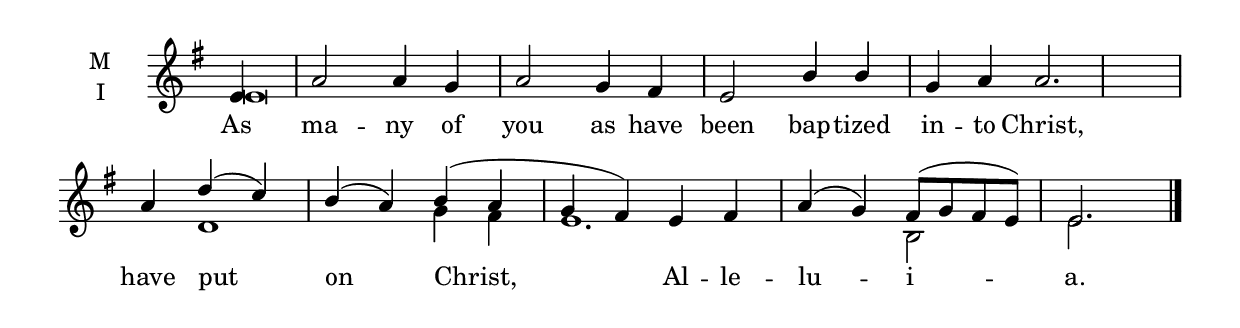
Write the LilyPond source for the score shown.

\version "2.18.2"

% Provide an easy way to group a bunch of text together on a breve
% http://lilypond.org/doc/v2.18/Documentation/notation/working-with-ancient-music_002d_002dscenarios-and-solutions
recite = \once \override LyricText.self-alignment-X = #-1

\defineBarLine "invisible" #'("" "" "")
global = {
  \time 4/4 % Not used, Time_signature_engraver is removed from layout
  \key g \major
  \set Timing.defaultBarType = "invisible" %% Only put bar lines where I say
}

lyricText = \lyricmode {
  As ma -- ny of you as have been bap -- tized in -- to Christ,
  have put on Christ, Al -- le -- lu -- i -- a.
}


melody = \relative c' {
 \global % Leave these here for key to display
 \partial 4  e4 a2 a4 g a2 g4 fis e2 b'4 b g a a2. \bar "|"
 a4 d( c) b( a) b( a g fis) e fis a( g) fis8( g fis e) e2. \bar "|."
}

ison = \relative c' {
  \global % Leave these here for key to display

  e\breve s1 s1 s2.
  d1 g4 fis e1. b2 e2.

}

\score {
  \new ChoirStaff <<
    \new Staff \with {
      midiInstrument = "choir aahs"
      instrumentName = \markup \center-column { M I }
    } <<
      \new Voice = "melody" { \voiceOne \melody }
      \new Voice = "ison" { \voiceTwo \ison }
    >>
    \new Lyrics \with {
      \override VerticalAxisGroup #'staff-affinity = #CENTER
    } \lyricsto "melody" \lyricText

  >>
  \layout {
    \context {
      \Staff
      \remove "Time_signature_engraver"
    }
    \context {
      \Score
      \omit BarNumber
    }
  }
  \midi { \tempo 4 = 200
          \context {
            \Voice
            \remove "Dynamic_performer"
    }
  }
}
